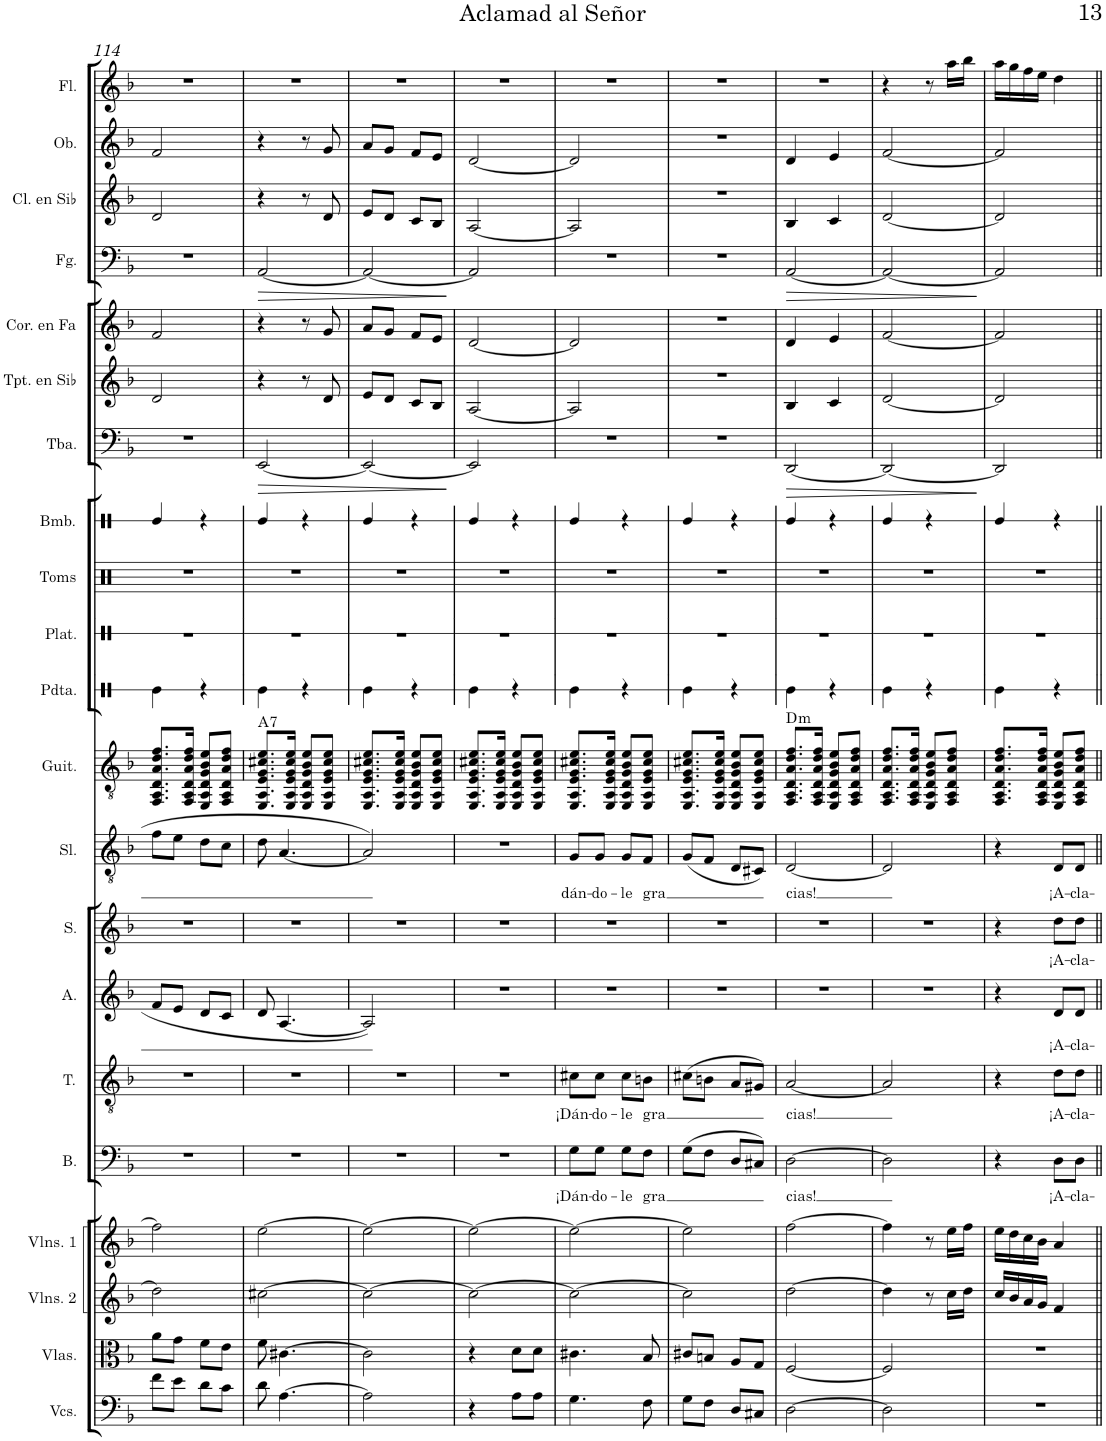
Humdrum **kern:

**kern	**kern	**kern	**kern	**kern	**text	**kern	**text	**kern	**text	**kern	**text	**kern	**text	**kern	**harte	**kern	**kern	**kern	**kern	**kern	**dynam	**kern	**kern	**kern	**dynam	**kern	**kern	**kern
*part21	*part20	*part19	*part18	*part17	*part17	*part16	*part16	*part15	*part15	*part14	*part14	*part13	*part13	*part12	*part12	*part11	*part10	*part9	*part8	*part7	*part7	*part6	*part5	*part4	*part4	*part3	*part2	*part1
*staff21	*staff20	*staff19	*staff18	*staff17	*staff17	*staff16	*staff16	*staff15	*staff15	*staff14	*staff14	*staff13	*staff13	*staff12	*	*staff11	*staff10	*staff9	*staff8	*staff7	*staff7	*staff6	*staff5	*staff4	*staff4	*staff3	*staff2	*staff1
*I"Violonchelos	*I"Violas	*I"Violines 2	*I"Violines 1	*I"Bajo	*	*I"Tenor	*	*I"Alto	*	*I"Soprano	*	*I"Solista	*	*I"Guitarra	*	*I"Pandereta	*I"Platillo	*I"Toms	*I"Bombo	*I"Tuba	*	*I"Trompeta en Sib	*I"Trompa en Fa	*I"Fagot	*	*I"Clarinete en Sib	*I"Oboe	*I"Flauta
*I'Vcs.	*I'Vlas.	*I'Vlns. 2	*I'Vlns. 1	*I'B.	*	*I'T.	*	*I'A.	*	*I'S.	*	*I'Sl.	*	*I'Guit.	*	*I'Pdta.	*I'Plat.	*I'Toms	*I'Bmb.	*I'Tba.	*	*I'Tpt. en Sib	*	*I'Fg.	*	*I'Cl. en Sib	*I'Ob.	*I'Fl.
!!LO:PB:g=z
*clefF4	*clefC3	*clefG2	*clefG2	*clefF4	*	*clefGv2	*	*clefG2	*	*clefG2	*	*clefGv2	*	*clefGv2	*	*clefX	*clefX	*clefX	*clefX	*clefF4	*	*clefG2	*clefG2	*clefF4	*	*clefG2	*clefG2	*clefG2
*	*	*	*	*	*	*	*	*	*	*	*	*	*	*	*	*	*	*	*	*	*	*Trd1c2	*Trd4c7	*	*	*Trd1c2	*	*
*k[b-]	*k[b-]	*k[b-]	*k[b-]	*k[b-]	*	*k[b-]	*	*k[b-]	*	*k[b-]	*	*k[b-]	*	*k[b-]	*	*k[]	*k[]	*k[]	*k[]	*k[b-]	*	*k[b-]	*k[b-]	*k[b-]	*	*k[b-]	*k[b-]	*k[b-]
*M2/4	*M2/4	*M2/4	*M2/4	*M2/4	*	*M2/4	*	*M2/4	*	*M2/4	*	*M2/4	*	*M2/4	*	*M2/4	*M2/4	*M2/4	*M2/4	*M2/4	*	*M2/4	*M2/4	*M2/4	*	*M2/4	*M2/4	*M2/4
=114	=114	=114	=114	=114	=114	=114	=114	=114	=114	=114	=114	=114	=114	=114	=114	=114	=114	=114	=114	=114	=114	=114	=114	=114	=114	=114	=114	=114
8f\L	8a\L	2dd\]	2ff\]	2r	.	2r	.	8f/L	.	2r	.	8f\L	.	8.FF/ 8.AA/ 8.D/ 8.A/ 8.d/ 8.f/L	.	4Re\	2r	2r	4Re/	2r	.	2d/	2f/	2r	.	2d/	2f/	2r
8e\J	8g\J	.	.	.	.	.	.	8e/J	.	.	.	8e\J	.	.	.	.	.	.	.	.	.	.	.	.	.	.	.	.
.	.	.	.	.	.	.	.	.	.	.	.	.	.	16FF/ 16AA/ 16D/ 16A/ 16d/ 16f/Jk	.	.	.	.	.	.	.	.	.	.	.	.	.	.
8d\L	8f\L	.	.	.	.	.	.	8d/L	.	.	.	8d\L	.	8EE/ 8AA/ 8D/ 8G/ 8B-/ 8e/L	.	4r	.	.	4r	.	.	.	.	.	.	.	.	.
8c\J	8e\J	.	.	.	.	.	.	8c/J	.	.	.	8c\J	.	8FF/ 8AA/ 8D/ 8A/ 8d/ 8f/J	.	.	.	.	.	.	.	.	.	.	.	.	.	.
=115	=115	=115	=115	=115	=115	=115	=115	=115	=115	=115	=115	=115	=115	=115	=115	=115	=115	=115	=115	=115	=115	=115	=115	=115	=115	=115	=115	=115
!	!	!	!	!	!	!	!	!	!	!	!	!	!	!	!LO:H:kt=7	!	!	!	!	!	!LO:HP:b	!	!	!	!LO:HP:b	!	!	!
8d\	8f\	[2cc#X\	[2ee\	2r	.	2r	.	8d/	.	2r	.	8d\	.	8.EE/ 8.AA/ 8.E/ 8.G/ 8.c#X/ 8.e/L	A:7	4Re\	2r	2r	4Re/	[2EE/	>	4r	4r	[2AA/	>	4r	4r	2r
[4.A\	[4.c#X\	.	.	.	.	.	.	[4.A/	.	.	.	[4.A/	.	.	.	.	.	.	.	.	.	.	.	.	.	.	.	.
.	.	.	.	.	.	.	.	.	.	.	.	.	.	16EE/ 16AA/ 16E/ 16G/ 16c#/ 16e/Jk	.	.	.	.	.	.	.	.	.	.	.	.	.	.
.	.	.	.	.	.	.	.	.	.	.	.	.	.	8EE/ 8AA/ 8D/ 8G/ 8B-/ 8e/L	.	4r	.	.	4r	.	.	8r	8r	.	.	8r	8r	.
.	.	.	.	.	.	.	.	.	.	.	.	.	.	8EE/ 8AA/ 8E/ 8G/ 8c#/ 8e/J	.	.	.	.	.	.	.	8d/	8g/	.	.	8d/	8g/	.
=116	=116	=116	=116	=116	=116	=116	=116	=116	=116	=116	=116	=116	=116	=116	=116	=116	=116	=116	=116	=116	=116	=116	=116	=116	=116	=116	=116	=116
2A\]	2c#\]	2cc#\_	2ee\_	2r	.	2r	.	2A/]	.	2r	.	2A/]	.	8.EE/ 8.AA/ 8.E/ 8.G/ 8.c#X/ 8.e/L	.	4Re\	2r	2r	4Re/	2EE/_	.	8e/L	8a/L	2AA/_	.	8e/L	8a/L	2r
.	.	.	.	.	.	.	.	.	.	.	.	.	.	.	.	.	.	.	.	.	.	8d/J	8g/J	.	.	8d/J	8g/J	.
.	.	.	.	.	.	.	.	.	.	.	.	.	.	16EE/ 16AA/ 16E/ 16G/ 16c#/ 16e/Jk	.	.	.	.	.	.	.	.	.	.	.	.	.	.
.	.	.	.	.	.	.	.	.	.	.	.	.	.	8EE/ 8AA/ 8D/ 8G/ 8B-/ 8e/L	.	4r	.	.	4r	.	.	8c/L	8f/L	.	.	8c/L	8f/L	.
.	.	.	.	.	.	.	.	.	.	.	.	.	.	8EE/ 8AA/ 8E/ 8G/ 8c#/ 8e/J	.	.	.	.	.	.	.	8B-/J	8e/J	.	.	8B-/J	8e/J	.
.	.	.	.	.	.	.	.	.	.	.	.	.	.	.	.	.	.	.	.	.	]	.	.	.	]	.	.	.
=117	=117	=117	=117	=117	=117	=117	=117	=117	=117	=117	=117	=117	=117	=117	=117	=117	=117	=117	=117	=117	=117	=117	=117	=117	=117	=117	=117	=117
4r	4r	2cc#\_	2ee\_	2r	.	2r	.	2r	.	2r	.	2r	.	8.EE/ 8.AA/ 8.E/ 8.G/ 8.c#X/ 8.e/L	.	4Re\	2r	2r	4Re/	2EE/]	.	[2A/	[2d/	2AA/]	.	[2A/	[2d/	2r
.	.	.	.	.	.	.	.	.	.	.	.	.	.	16EE/ 16AA/ 16E/ 16G/ 16c#/ 16e/Jk	.	.	.	.	.	.	.	.	.	.	.	.	.	.
8A\L	8d\L	.	.	.	.	.	.	.	.	.	.	.	.	8EE/ 8AA/ 8D/ 8G/ 8B-/ 8e/L	.	4r	.	.	4r	.	.	.	.	.	.	.	.	.
8A\J	8d\J	.	.	.	.	.	.	.	.	.	.	.	.	8EE/ 8AA/ 8E/ 8G/ 8c#/ 8e/J	.	.	.	.	.	.	.	.	.	.	.	.	.	.
=118	=118	=118	=118	=118	=118	=118	=118	=118	=118	=118	=118	=118	=118	=118	=118	=118	=118	=118	=118	=118	=118	=118	=118	=118	=118	=118	=118	=118
!	!	!	!	!	!LO:LY:b	!	!LO:LY:b	!	!	!	!	!	!LO:LY:b	!	!	!	!	!	!	!	!	!	!	!	!	!	!	!
4.G\	4.c#X\	2cc#\_	2ee\_	8G\L	-¡Dán-	8c#X\L	-¡Dán-	2r	.	2r	.	8G/L	-dán-	8.EE/ 8.AA/ 8.E/ 8.G/ 8.c#X/ 8.e/L	.	4Re\	2r	2r	4Re/	2r	.	2A/]	2d/]	2r	.	2A/]	2d/]	2r
!	!	!	!	!	!LO:LY:b	!	!LO:LY:b	!	!	!	!	!	!LO:LY:b	!	!	!	!	!	!	!	!	!	!	!	!	!	!	!
.	.	.	.	8G\J	-do-	8c#\J	-do-	.	.	.	.	8G/J	-do-	.	.	.	.	.	.	.	.	.	.	.	.	.	.	.
.	.	.	.	.	.	.	.	.	.	.	.	.	.	16EE/ 16AA/ 16E/ 16G/ 16c#/ 16e/Jk	.	.	.	.	.	.	.	.	.	.	.	.	.	.
!	!	!	!	!	!LO:LY:b	!	!LO:LY:b	!	!	!	!	!	!LO:LY:b	!	!	!	!	!	!	!	!	!	!	!	!	!	!	!
.	.	.	.	8G\L	-le	8c#\L	-le	.	.	.	.	8G/L	-le	8EE/ 8AA/ 8D/ 8G/ 8B-/ 8e/L	.	4r	.	.	4r	.	.	.	.	.	.	.	.	.
!	!	!	!	!	!LO:LY:b	!	!LO:LY:b	!	!	!	!	!	!LO:LY:b	!	!	!	!	!	!	!	!	!	!	!	!	!	!	!
8F\	8B-/	.	.	8F\J	gra	8Bn\J	gra	.	.	.	.	8F/J	gra	8EE/ 8AA/ 8E/ 8G/ 8c#/ 8e/J	.	.	.	.	.	.	.	.	.	.	.	.	.	.
=119	=119	=119	=119	=119	=119	=119	=119	=119	=119	=119	=119	=119	=119	=119	=119	=119	=119	=119	=119	=119	=119	=119	=119	=119	=119	=119	=119	=119
8G\L	8c#X/L	2cc#\]	2ee\]	(8G\L	.	(8c#X\L	.	2r	.	2r	.	(8G/L	.	8.EE/ 8.AA/ 8.E/ 8.G/ 8.c#X/ 8.e/L	.	4Re\	2r	2r	4Re/	2r	.	2r	2r	2r	.	2r	2r	2r
8F\J	8Bn/J	.	.	8F\J	.	8Bn\J	.	.	.	.	.	8F/J	.	.	.	.	.	.	.	.	.	.	.	.	.	.	.	.
.	.	.	.	.	.	.	.	.	.	.	.	.	.	16EE/ 16AA/ 16E/ 16G/ 16c#/ 16e/Jk	.	.	.	.	.	.	.	.	.	.	.	.	.	.
8D/L	8A/L	.	.	8D/L	.	8A/L	.	.	.	.	.	8D/L	.	8EE/ 8AA/ 8D/ 8G/ 8B-/ 8e/L	.	4r	.	.	4r	.	.	.	.	.	.	.	.	.
8C#X/J	8G/J	.	.	8C#X/J)	.	8G#X/J)	.	.	.	.	.	8C#X/J)	.	8EE/ 8AA/ 8E/ 8G/ 8c#/ 8e/J	.	.	.	.	.	.	.	.	.	.	.	.	.	.
=120	=120	=120	=120	=120	=120	=120	=120	=120	=120	=120	=120	=120	=120	=120	=120	=120	=120	=120	=120	=120	=120	=120	=120	=120	=120	=120	=120	=120
!	!	!	!	!	!LO:LY:b	!	!LO:LY:b	!	!	!	!	!	!LO:LY:b	!	!LO:H:kt=m	!	!	!	!	!	!LO:HP:b	!	!	!	!LO:HP:b	!	!	!
[2D\	[2F/	[2dd\	[2ff\	[2D\	cias!	[2A/	cias!	2r	.	2r	.	[2D/	cias!	8.FF/ 8.AA/ 8.D/ 8.A/ 8.d/ 8.f/L	D:min	4Re\	2r	2r	4Re/	[2DD/	>	4B-/	4d/	[2AA/	>	4B-/	4d/	2r
.	.	.	.	.	.	.	.	.	.	.	.	.	.	16FF/ 16AA/ 16D/ 16A/ 16d/ 16f/Jk	.	.	.	.	.	.	.	.	.	.	.	.	.	.
.	.	.	.	.	.	.	.	.	.	.	.	.	.	8EE/ 8AA/ 8D/ 8G/ 8B-/ 8e/L	.	4r	.	.	4r	.	.	4c/	4e/	.	.	4c/	4e/	.
.	.	.	.	.	.	.	.	.	.	.	.	.	.	8FF/ 8AA/ 8D/ 8A/ 8d/ 8f/J	.	.	.	.	.	.	.	.	.	.	.	.	.	.
=121	=121	=121	=121	=121	=121	=121	=121	=121	=121	=121	=121	=121	=121	=121	=121	=121	=121	=121	=121	=121	=121	=121	=121	=121	=121	=121	=121	=121
2D\]	2F/]	4dd\]	4ff\]	2D\]	.	2A/]	.	2r	.	2r	.	2D/]	.	8.FF/ 8.AA/ 8.D/ 8.A/ 8.d/ 8.f/L	.	4Re\	2r	2r	4Re/	2DD/_	.	[2d/	[2f/	2AA/_	.	[2d/	[2f/	4r
.	.	.	.	.	.	.	.	.	.	.	.	.	.	16FF/ 16AA/ 16D/ 16A/ 16d/ 16f/Jk	.	.	.	.	.	.	.	.	.	.	.	.	.	.
.	.	8r	8r	.	.	.	.	.	.	.	.	.	.	8EE/ 8AA/ 8D/ 8G/ 8B-/ 8e/L	.	4r	.	.	4r	.	.	.	.	.	.	.	.	8r
.	.	16cc\LL	16ee\LL	.	.	.	.	.	.	.	.	.	.	8FF/ 8AA/ 8D/ 8A/ 8d/ 8f/J	.	.	.	.	.	.	.	.	.	.	.	.	.	16aa\LL
.	.	16dd\JJ	16ff\JJ	.	.	.	.	.	.	.	.	.	.	.	.	.	.	.	.	.	.	.	.	.	.	.	.	16bb-\JJ
.	.	.	.	.	.	.	.	.	.	.	.	.	.	.	.	.	.	.	.	.	]	.	.	.	]	.	.	.
=122	=122	=122	=122	=122	=122	=122	=122	=122	=122	=122	=122	=122	=122	=122	=122	=122	=122	=122	=122	=122	=122	=122	=122	=122	=122	=122	=122	=122
2r	2r	16cc/LL	16ee\LL	4r	.	4r	.	4r	.	4r	.	4r	.	8.FF/ 8.AA/ 8.D/ 8.A/ 8.d/ 8.f/L	.	4Re\	2r	2r	4Re/	2DD/]	.	2d/]	2f/]	2AA/]	.	2d/]	2f/]	16aa\LL
.	.	16b-/	16dd\	.	.	.	.	.	.	.	.	.	.	.	.	.	.	.	.	.	.	.	.	.	.	.	.	16gg\
.	.	16a/	16cc\	.	.	.	.	.	.	.	.	.	.	.	.	.	.	.	.	.	.	.	.	.	.	.	.	16ff\
.	.	16g/JJ	16b-\JJ	.	.	.	.	.	.	.	.	.	.	16FF/ 16AA/ 16D/ 16A/ 16d/ 16f/Jk	.	.	.	.	.	.	.	.	.	.	.	.	.	16ee\JJ
!	!	!	!	!	!LO:LY:b	!	!LO:LY:b	!	!LO:LY:b	!	!LO:LY:b	!	!LO:LY:b	!	!	!	!	!	!	!	!	!	!	!	!	!	!	!
.	.	4f/	4a/	8D\L	¡A-	8d\L	¡A-	8d/L	¡A-	8dd\L	¡A-	8D/L	¡A-	8EE/ 8AA/ 8D/ 8G/ 8B-/ 8e/L	.	4r	.	.	4r	.	.	.	.	.	.	.	.	4dd\
!	!	!	!	!	!LO:LY:b	!	!LO:LY:b	!	!LO:LY:b	!	!LO:LY:b	!	!LO:LY:b	!	!	!	!	!	!	!	!	!	!	!	!	!	!	!
.	.	.	.	8D\J	-cla-	8d\J	-cla-	8d/J	-cla-	8dd\J	-cla-	8D/J	-cla-	8FF/ 8AA/ 8D/ 8A/ 8d/ 8f/J	.	.	.	.	.	.	.	.	.	.	.	.	.	.
=||	=||	=||	=||	=||	=||	=||	=||	=||	=||	=||	=||	=||	=||	=||	=||	=||	=||	=||	=||	=||	=||	=||	=||	=||	=||	=||	=||	=||
*-	*-	*-	*-	*-	*-	*-	*-	*-	*-	*-	*-	*-	*-	*-	*-	*-	*-	*-	*-	*-	*-	*-	*-	*-	*-	*-	*-	*-
